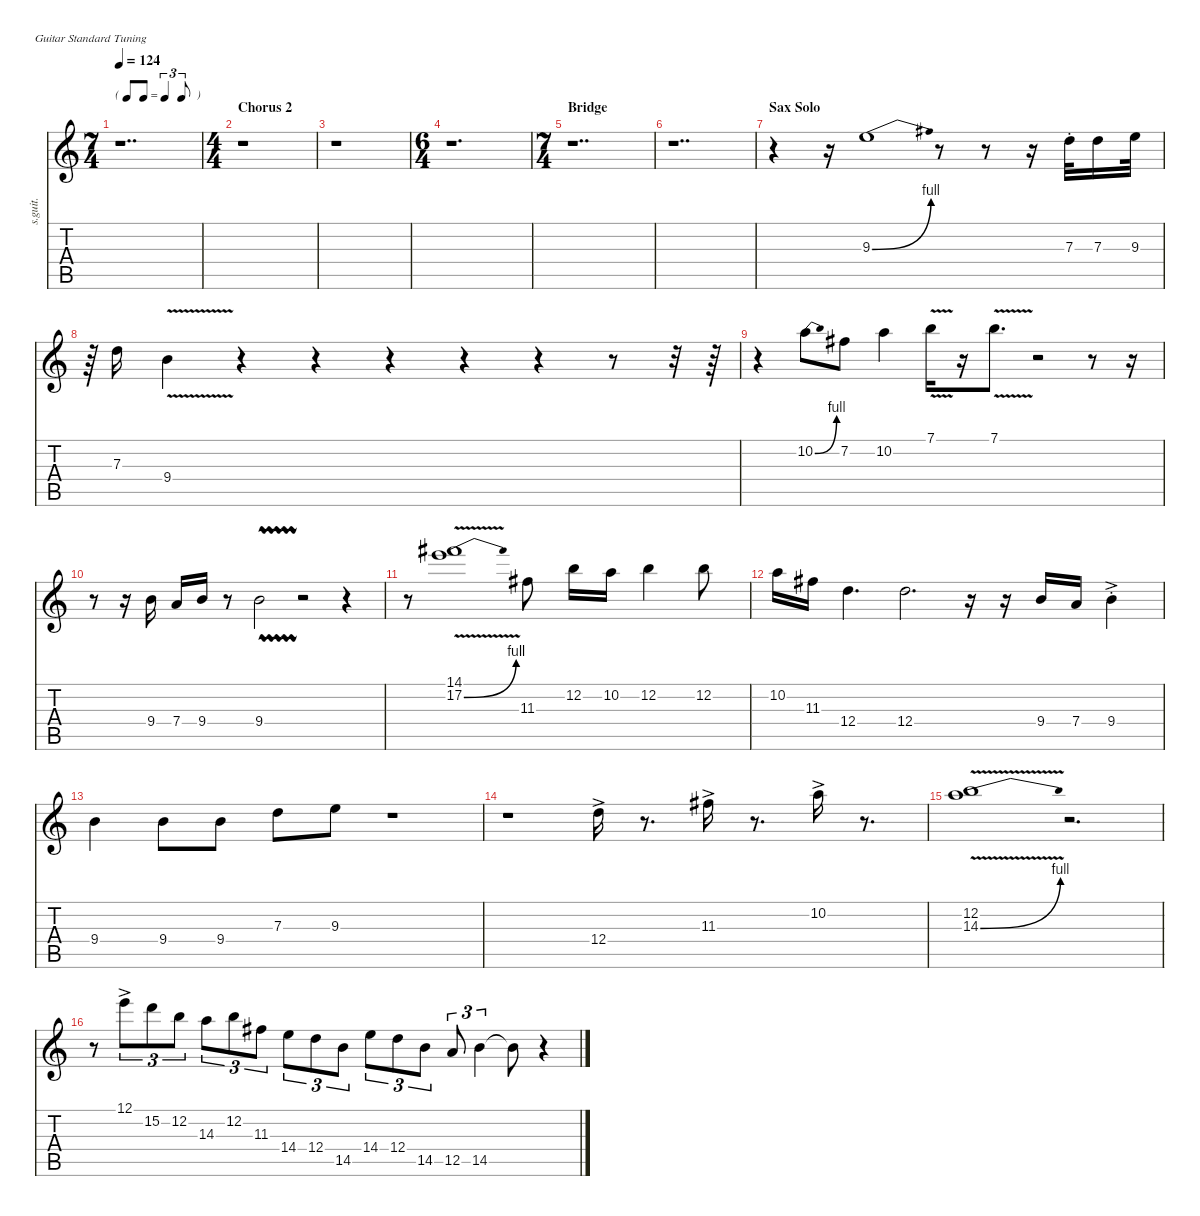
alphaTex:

\defaultSystemsLayout 4
\hideDynamics
\bracketExtendMode nobrackets
\track ("Dick Parry | Tenor Saxophone" "s.guit.") {instrument tenorsax}
\staff {score tabs}
\tuning (E4 B3 G3 D3 A2 E2)
\displaytranspose 12
\ts (7 4)
\tf triplet8th
\tempo 124
\clef g2
\ks c
r.1{dd dy f} |
\ts (4 4)
\beaming (8 2 2 2 2)
\section ("" "Chorus 2")
r.1 |
r.1 |
\ts (6 4)
\beaming (8 2 2 2 2)
r.1{d} |
\ts (7 4)
\beaming (8 2 2 2 2)
\section ("" "Bridge")
r.1{dd} |
r.1{dd} |
\section ("" "Sax Solo")
r.4 r.16 9.3{be (bend 0 0 55.199999999999996 4)}.1 r.8 r.8 r.16 7.3{st}.32 7.3.16 9.3.32 |
r.64 7.3.16 9.4{v}.4 r.4 r.4 r.4 r.4 r.4 r.8 r.32 r.64 |
r.4 10.2{be (bend 0 0 15 4)}.8 7.2{acc #}.8 10.2.4 7.1{v}.16 r.16 7.1{v}.8{d} r.2 r.8 r.16 |
r.8 r.16 9.4.16 7.4.16 9.4.16 r.8 9.4{vw}.2 r.2 r.4 |
r.8 (14.1{v acc #} 17.2{be (bend 0 0 60 4) v}).1 11.3{acc #}.8 12.2.16 10.2.16 12.2.4 12.2.8 |
10.2.16 11.3{acc #}.16 12.4.4{d} 12.4.2{d} r.16 r.16 9.4.16 7.4.16 9.4{ac st}.4{dy pp} |
9.4.4{dy f} 9.4.8 9.4.8 7.3.8 9.3.8 r.1 |
r.1 12.4{ac}.16 r.8{d} 11.3{ac acc #}.16 r.8{d} 10.2{ac}.16 r.8{d} |
(12.2{v} 14.3{be (bend 0 0 60 4)}).1 r.2{d} |
r.8 12.1{ac}.8{tu (3 2)} 15.2.8{tu (3 2)} 12.2.8{tu (3 2)} 14.3.8{tu (3 2)} 12.2.8{tu (3 2)} 11.3{acc #}.8{tu (3 2)} 14.4.8{tu (3 2)} 12.4.8{tu (3 2)} 14.5.8{tu (3 2)} 14.4.8{tu (3 2)} 12.4.8{tu (3 2)} 14.5.8{tu (3 2)} 12.5.8{tu (3 2)} 14.5.4{tu (3 2)} 14.5{t}.8 r.4
